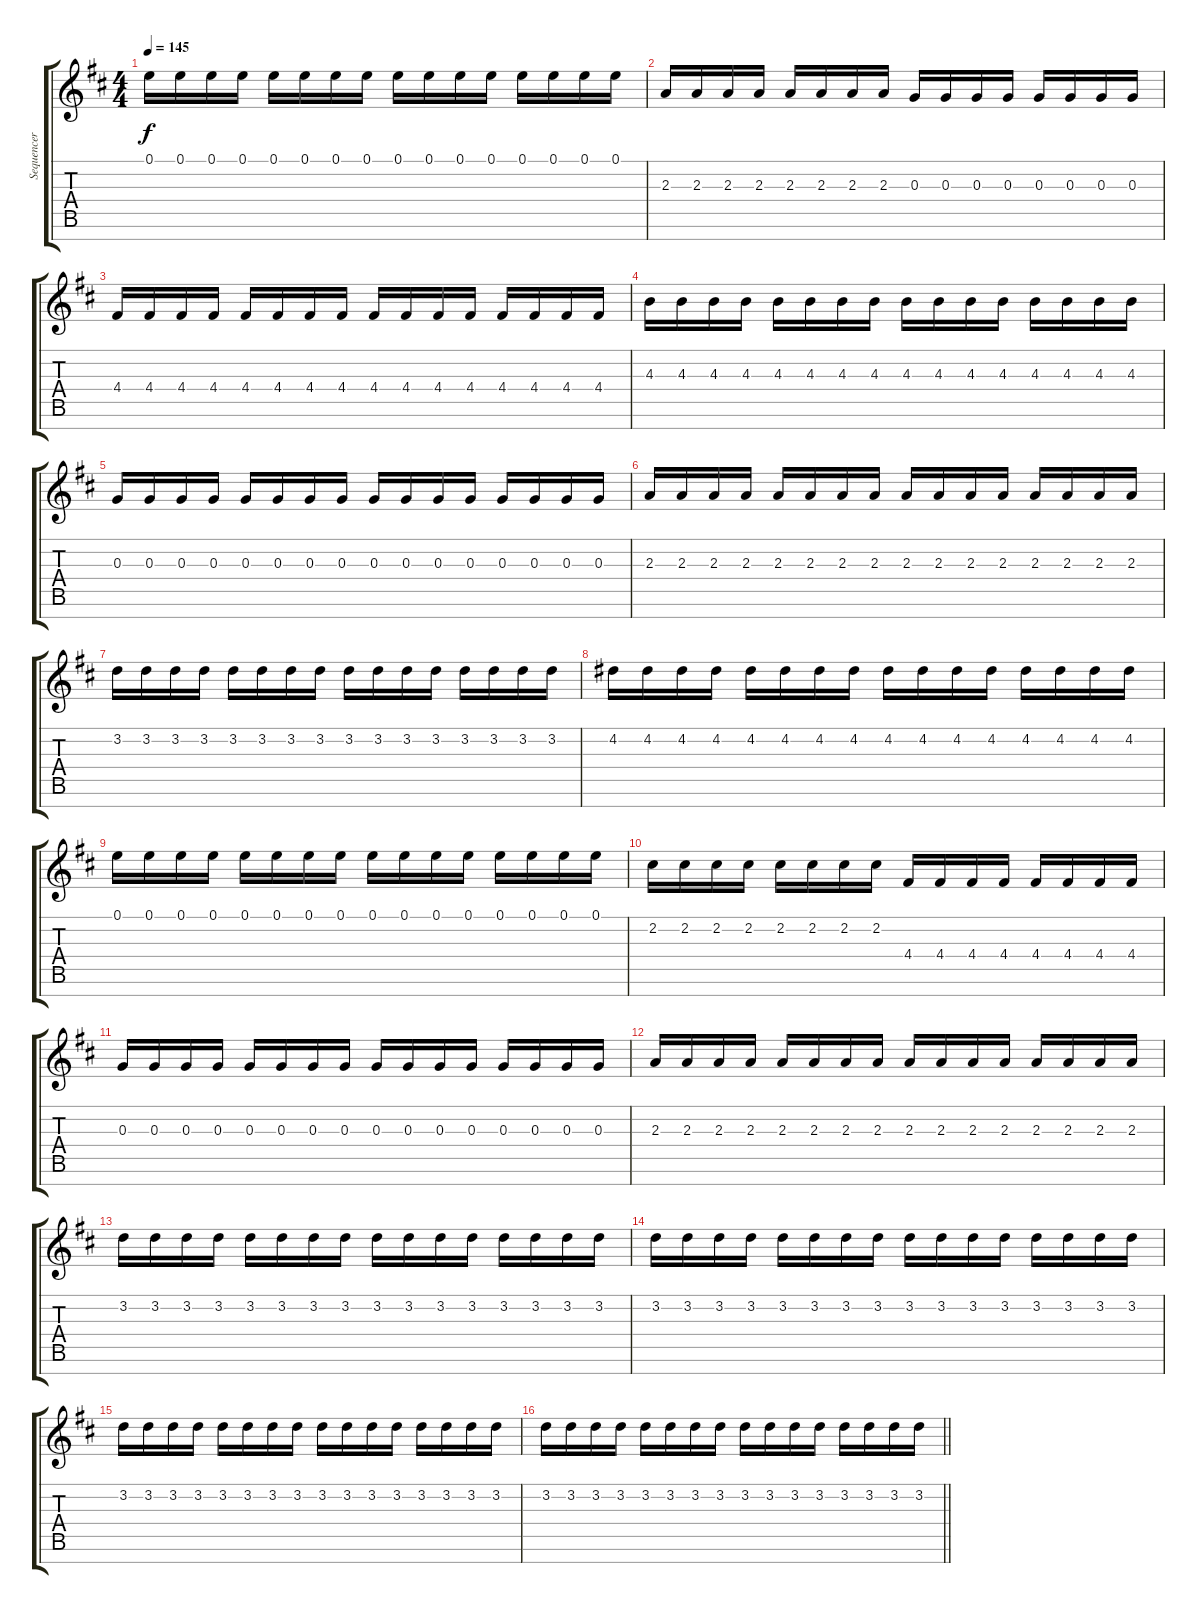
\track ("Sequencer" "Sequencer") {instrument pad3polysynth}
\staff {score tabs}
\tuning (E5 B4 G4 D4 A3 E3 B2) {hide}
\ts (4 4)
\tempo 145
\clef g2
\ks d
0.1.16{dy f} 0.1.16 0.1.16 0.1.16 0.1.16 0.1.16 0.1.16 0.1.16 0.1.16 0.1.16 0.1.16 0.1.16 0.1.16 0.1.16 0.1.16 0.1.16 |
2.3.16 2.3.16 2.3.16 2.3.16 2.3.16 2.3.16 2.3.16 2.3.16 0.3.16 0.3.16 0.3.16 0.3.16 0.3.16 0.3.16 0.3.16 0.3.16 |
4.4.16 4.4.16 4.4.16 4.4.16 4.4.16 4.4.16 4.4.16 4.4.16 4.4.16 4.4.16 4.4.16 4.4.16 4.4.16 4.4.16 4.4.16 4.4.16 |
4.3.16 4.3.16 4.3.16 4.3.16 4.3.16 4.3.16 4.3.16 4.3.16 4.3.16 4.3.16 4.3.16 4.3.16 4.3.16 4.3.16 4.3.16 4.3.16 |
0.3.16 0.3.16 0.3.16 0.3.16 0.3.16 0.3.16 0.3.16 0.3.16 0.3.16 0.3.16 0.3.16 0.3.16 0.3.16 0.3.16 0.3.16 0.3.16 |
2.3.16 2.3.16 2.3.16 2.3.16 2.3.16 2.3.16 2.3.16 2.3.16 2.3.16 2.3.16 2.3.16 2.3.16 2.3.16 2.3.16 2.3.16 2.3.16 |
3.2.16 3.2.16 3.2.16 3.2.16 3.2.16 3.2.16 3.2.16 3.2.16 3.2.16 3.2.16 3.2.16 3.2.16 3.2.16 3.2.16 3.2.16 3.2.16 |
4.2.16 4.2.16 4.2.16 4.2.16 4.2.16 4.2.16 4.2.16 4.2.16 4.2.16 4.2.16 4.2.16 4.2.16 4.2.16 4.2.16 4.2.16 4.2.16 |
0.1.16 0.1.16 0.1.16 0.1.16 0.1.16 0.1.16 0.1.16 0.1.16 0.1.16 0.1.16 0.1.16 0.1.16 0.1.16 0.1.16 0.1.16 0.1.16 |
2.2.16 2.2.16 2.2.16 2.2.16 2.2.16 2.2.16 2.2.16 2.2.16 4.4.16 4.4.16 4.4.16 4.4.16 4.4.16 4.4.16 4.4.16 4.4.16 |
0.3.16 0.3.16 0.3.16 0.3.16 0.3.16 0.3.16 0.3.16 0.3.16 0.3.16 0.3.16 0.3.16 0.3.16 0.3.16 0.3.16 0.3.16 0.3.16 |
2.3.16 2.3.16 2.3.16 2.3.16 2.3.16 2.3.16 2.3.16 2.3.16 2.3.16 2.3.16 2.3.16 2.3.16 2.3.16 2.3.16 2.3.16 2.3.16 |
3.2.16 3.2.16 3.2.16 3.2.16 3.2.16 3.2.16 3.2.16 3.2.16 3.2.16 3.2.16 3.2.16 3.2.16 3.2.16 3.2.16 3.2.16 3.2.16 |
3.2.16 3.2.16 3.2.16 3.2.16 3.2.16 3.2.16 3.2.16 3.2.16 3.2.16 3.2.16 3.2.16 3.2.16 3.2.16 3.2.16 3.2.16 3.2.16 |
3.2.16 3.2.16 3.2.16 3.2.16 3.2.16 3.2.16 3.2.16 3.2.16 3.2.16 3.2.16 3.2.16 3.2.16 3.2.16 3.2.16 3.2.16 3.2.16 |
\barLineRight lightlight
3.2.16 3.2.16 3.2.16 3.2.16 3.2.16 3.2.16 3.2.16 3.2.16 3.2.16 3.2.16 3.2.16 3.2.16 3.2.16 3.2.16 3.2.16 3.2.16
